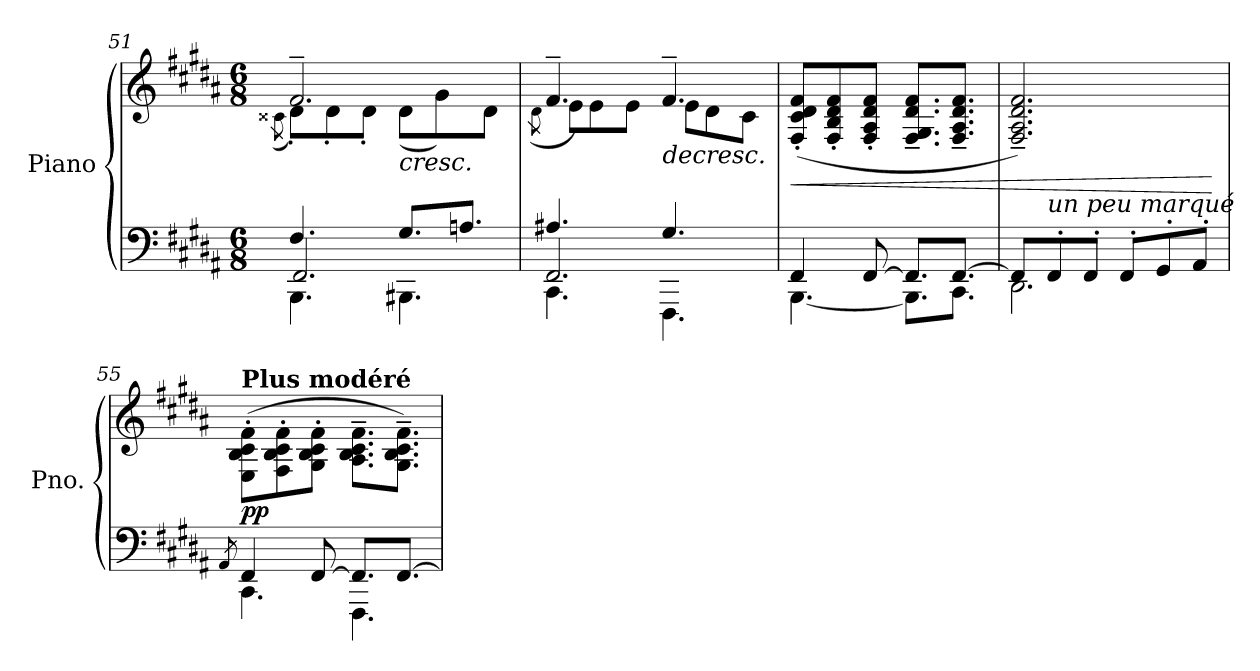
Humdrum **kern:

**kern	**kern	**dynam
*part1	*part1	*part1
*staff2	*staff1	*staff1/2
*I"Piano	*	*
*I'Pno.	*	*
*clefF4	*clefG2	*
*k[f#c#g#d#a#]	*k[f#c#g#d#a#]	*
*M6/8	*M6/8	*
=51	=51	=51
*	*^	*
.	.	(<8qc##X\	.
*^	*	*	*
*	*^	*	*	*
4.F#/	2.FF#/	4.BBB\	2.f#~/	8d#'\L)	.
.	.	.	.	8d#'\	.
.	.	.	.	8d#'\J	.
!	!	!	!	!	!LO:HP:b
8.G#/L	.	4.BBB#X\	.	(>8d#\L	<
.	.	.	.	8g#\)	.
8.An/J	.	.	.	.	.
.	.	.	.	8d#\J	.
=52	=52	=52	=52	=52	=52
.	.	.	.	(<8qd#\	.
4.A#X/	2.FF#/	4.CC#\	4.f#~/	8e\L)	.
.	.	.	.	8e\	.
.	.	.	.	8e\J	.
!	!	!	!	!	!LO:HP:b
4.G#/	.	4.FFF#\	4.f#~/	8e\L	>
.	.	.	.	8d#\	.
.	.	.	.	8c#\J	.
*v	*v	*v	*	*	*
*	*v	*v	*
.	.	[
=53	=53	=53
*^	*	*
!	!	!	!LO:HP:b
4FF#/	[4.BBB\	(<8F#/' 8c#/' 8d#/' 8f#/'L	<
.	.	8F#/' 8B/' 8d#/' 8f#/'	.
[8FF#/	.	8F#/' 8A#/' 8d#/' 8f#/'J	.
8.FF#/L]	8.BBB\L]	8.F#/~ 8.G#/~ 8.d#/~ 8.f#/~L	.
[8.FF#/J	8.CC#\J	8.F#/~ 8.A#/~ 8.d#/~ 8.f#/~J	.
*v	*v	*	*
.	.	]
!!LO:PB:g=z
=54	=54	=54
*^	*	*
8FF#/L]	2.DD#\	2.F#/~ 2.A#/~ 2.d#/~ 2.f#/~)	.
!LO:TX:i:t=un peu marqué	!	!	!
8FF#'</	.	.	.
8FF#'</J	.	.	.
8FF#'</L	.	.	.
8GG#'</	.	.	.
8AA#'</J	.	.	.
*v	*v	*	*
.	.	[
=55	=55	=55
8qAA#/	.	.
*	*clefF4	*
*^	*	*
!	!	!LO:TX:a:B:t=Plus modéré	!
!	!	!	!LO:DY:b
4FF#/	4.CC#\	(>8E\' 8B\' 8c#\' 8f#\'L	pp
.	.	8F#\' 8B\' 8c#\' 8f#\'	.
[8FF#/	.	8G#\' 8B\' 8c#\' 8f#\'J	.
8.FF#/L]	4.FFF#\	8.A#\~ 8.B\~ 8.c#\~ 8.f#\~L	.
[8.FF#/J	.	8.G#\~ 8.B\~ 8.c#\~ 8.f#\~J)	.
*v	*v	*	*
=	=	=
*-	*-	*-
